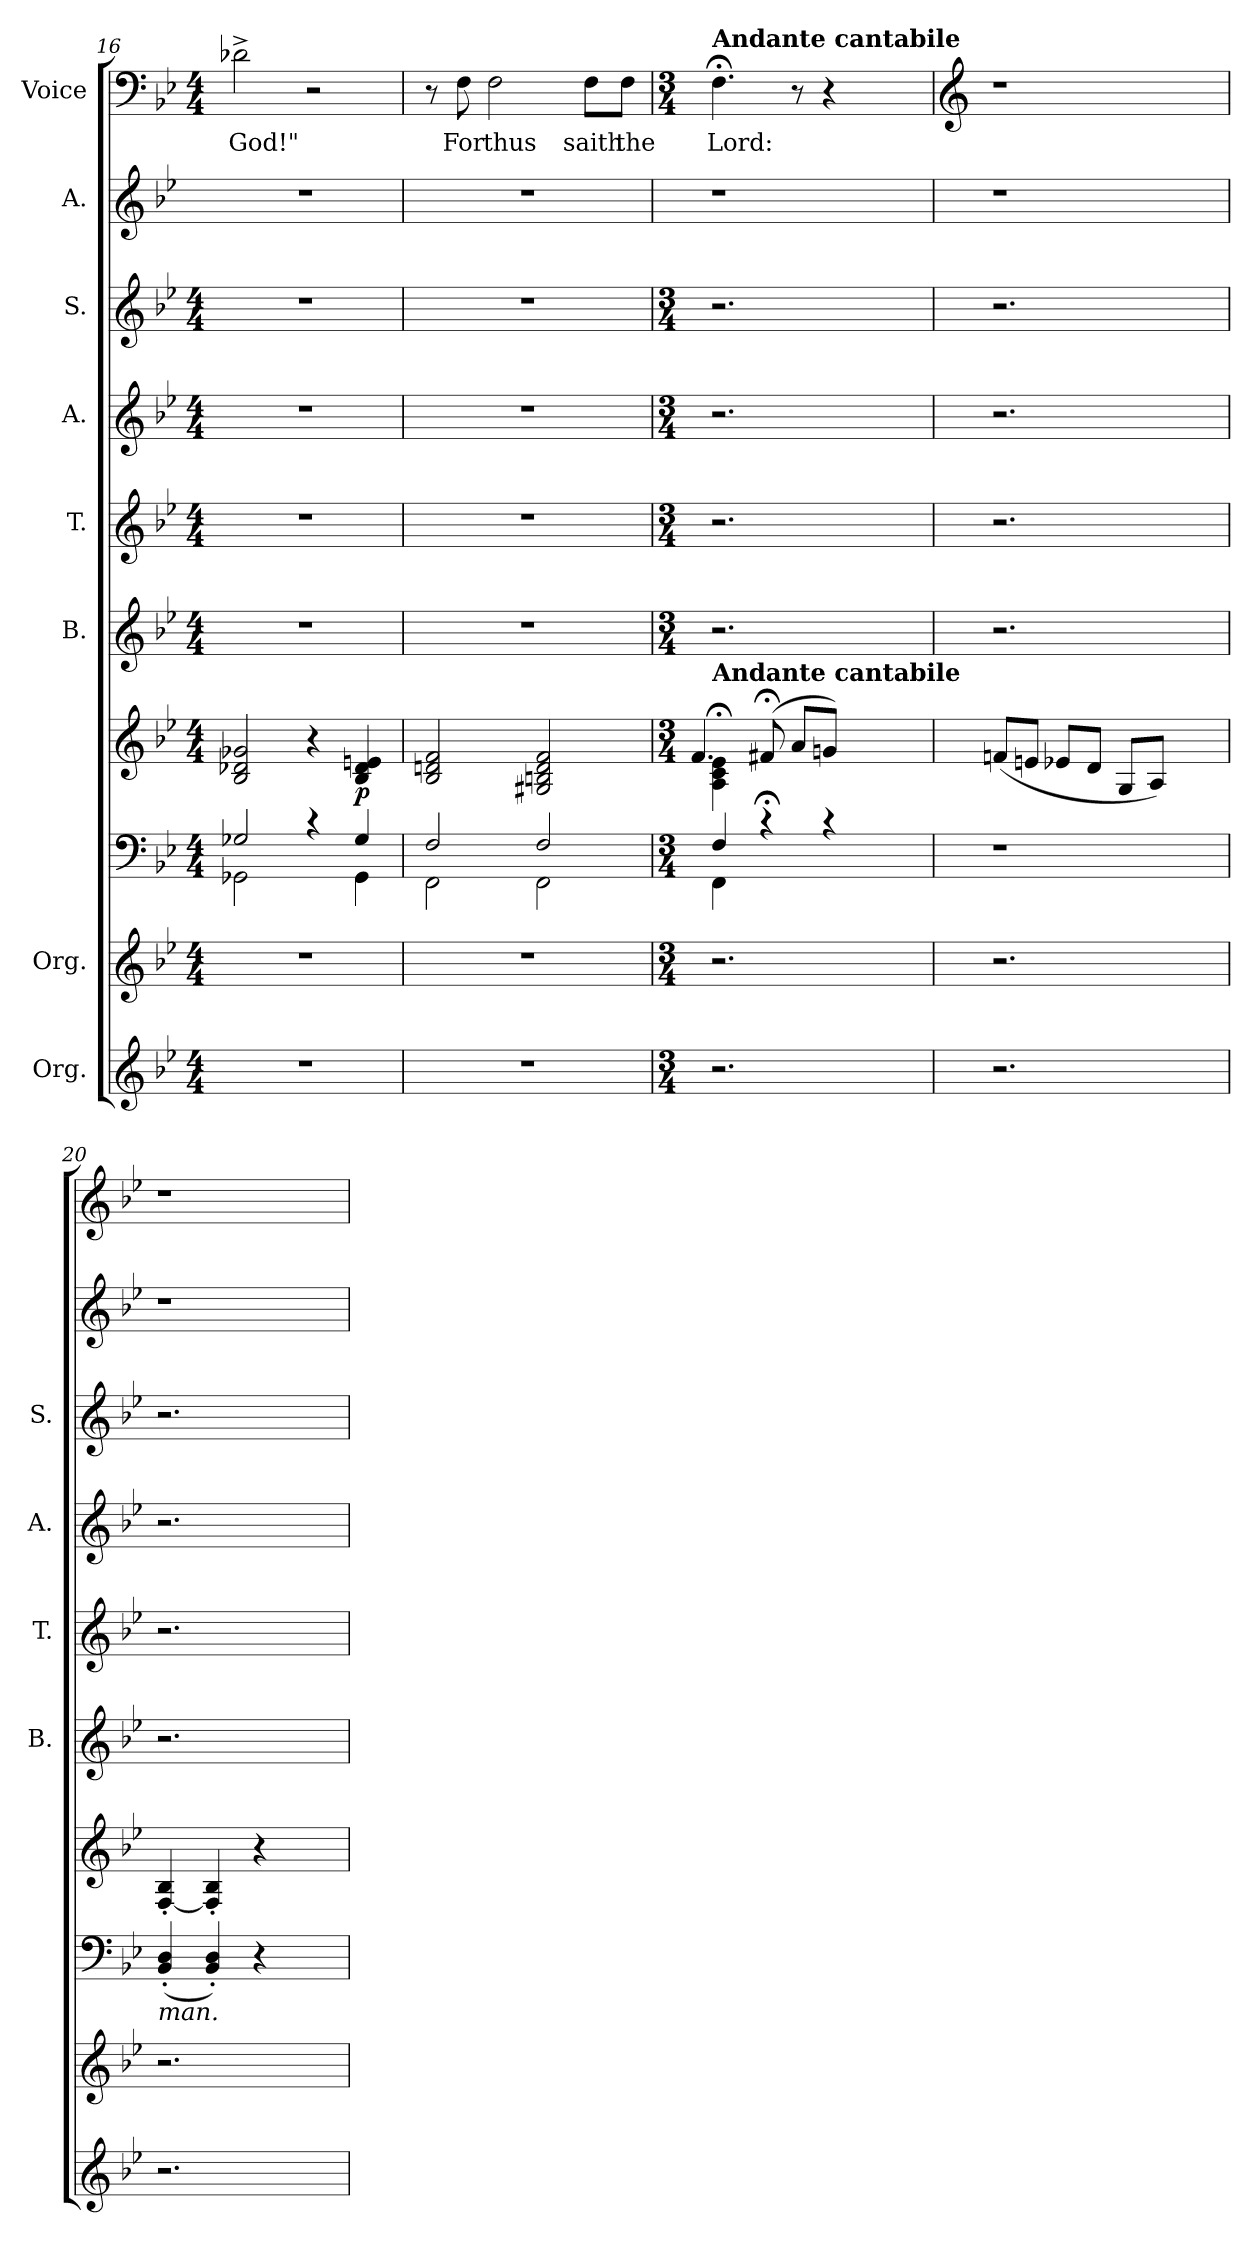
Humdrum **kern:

**kern	**kern	**kern	**dynam	**kern	**kern	**kern	**kern	**kern	**kern	**kern	**text
*part10	*part9	*part8	*part8	*part7	*part6	*part5	*part4	*part3	*part2	*part1	*part1
*staff10	*staff9	*staff8	*staff8	*staff7	*staff6	*staff5	*staff4	*staff3	*staff2	*staff1	*staff1
*I"Org.	*I"Org.	*	*	*	*I"B.	*I"T.	*I"A.	*I"S.	*I"A.	*I"Voice	*
*	*	*	*	*	*I'B.	*I'T.	*I'A.	*I'S.	*	*	*
*clefG2	*clefG2	*clefF4	*	*clefG2	*clefG2	*clefG2	*clefG2	*clefG2	*clefG2	*clefF4	*
*k[b-e-]	*k[b-e-]	*k[b-e-]	*	*k[b-e-]	*k[b-e-]	*k[b-e-]	*k[b-e-]	*k[b-e-]	*k[b-e-]	*k[b-e-]	*
*B-:	*B-:	*B-:	*	*B-:	*B-:	*B-:	*B-:	*B-:	*B-:	*B-:	*
*M4/4	*M4/4	*M4/4	*	*M4/4	*M4/4	*M4/4	*M4/4	*M4/4	*	*M4/4	*
=16	=16	=16	=16	=16	=16	=16	=16	=16	=16	=16	=16
*	*	*^	*	*	*	*	*	*	*	*	*
!	!	!	!	!	!	!	!	!	!	!	!	!LO:LY:b
1r	1r	2G-X/	2GG-X\	.	2B-/ 2d-X/ 2g-X/	1r	1r	1r	1r	1r	2d-X^>\	God!"
.	.	4rc	4ryy	.	4r	.	.	.	.	.	2r	.
!	!	!	!	!LO:DY:a	!	!	!	!	!	!	!	!
.	.	4G-/	4GG-\	p	4B-/ 4d-/ 4en/	.	.	.	.	.	.	.
=17	=17	=17	=17	=17	=17	=17	=17	=17	=17	=17	=17	=17
1r	1r	2F/	2FF\	.	2B-/ 2dn/ 2f/	1r	1r	1r	1r	1r	8r	.
!	!	!	!	!	!	!	!	!	!	!	!	!LO:LY:b
.	.	.	.	.	.	.	.	.	.	.	8F\	For
!	!	!	!	!	!	!	!	!	!	!	!	!LO:LY:b
.	.	.	.	.	.	.	.	.	.	.	2F\	thus
.	.	2F/	2FF\	.	2G#X/ 2Bn/ 2d/ 2f/	.	.	.	.	.	.	.
!	!	!	!	!	!	!	!	!	!	!	!	!LO:LY:b
.	.	.	.	.	.	.	.	.	.	.	8F\L	saith
!	!	!	!	!	!	!	!	!	!	!	!	!LO:LY:b
.	.	.	.	.	.	.	.	.	.	.	8F\J	the
=18	=18	=18	=18	=18	=18	=18	=18	=18	=18	=18	=18	=18
*M3/4	*M3/4	*M3/4	*	*	*M3/4	*M3/4	*M3/4	*M3/4	*M3/4	*	*M3/4	*
*	*	*	*	*	*^	*	*	*	*	*	*	*
!	!	!	!	!	!	!	!	!	!	!	!	!LO:TX:a:B:t=Andante cantabile	!
!	!	!	!	!	!LO:TX:a:B:t=Andante cantabile	!	!	!	!	!	!	!	!
!	!	!	!	!	!	!	!	!	!	!	!	!	!LO:LY:b
2.r	2.r	4F/	4FF\	.	4A\; 4c\; 4e-\;	4.f/	2.r	2.r	2.r	2.r	1r	4.F;<\	Lord:
.	.	4r;<c	4ryy	.	(8f#X;</	.	.	.	.	.	.	.	.
.	.	.	.	.	8a/L	4.ryy	.	.	.	.	.	8r	.
.	.	4rc	2ryy	.	8gn/J)	.	.	.	.	.	.	4r	.
.	.	.	.	.	4.ryy	.	.	.	.	.	.	.	.
4ryy	4ryy	4ryy	.	.	.	4ryy	4ryy	4ryy	4ryy	4ryy	.	4ryy	.
*	*	*v	*v	*	*	*	*	*	*	*	*	*	*
*	*	*	*	*v	*v	*	*	*	*	*	*	*
!!LO:PB:g=z
=19	=19	=19	=19	=19	=19	=19	=19	=19	=19	=19	=19
*	*	*	*	*	*	*	*	*	*	*clefG2	*
*	*	*	*	*^	*	*	*	*	*	*	*
!	!	!LO:N:vis=1	!	!	!	!	!	!	!	!	!LO:N:vis=1	!
*	*	*	*	*v	*v	*	*	*	*	*	*	*
2.r	2.r	2.r	.	(>8fn/L	2.r	2.r	2.r	2.r	1r	2.r	.
.	.	.	.	8en/J	.	.	.	.	.	.	.
.	.	.	.	8e-X/L	.	.	.	.	.	.	.
.	.	.	.	8d/J	.	.	.	.	.	.	.
.	.	.	.	8G/L	.	.	.	.	.	.	.
.	.	.	.	8A/J)	.	.	.	.	.	.	.
4ryy	4ryy	4ryy	.	4ryy	4ryy	4ryy	4ryy	4ryy	.	4ryy	.
=20	=20	=20	=20	=20	=20	=20	=20	=20	=20	=20	=20
!	!	!LO:TX:b:i:t=man.	!	!	!	!	!	!	!	!	!
!	!	!	!	!	!	!	!	!	!	!LO:N:vis=1	!
2.r	2.r	(<4BB-/'< 4D/'<	.	[<4F/'< 4B-/'<	2.r	2.r	2.r	2.r	1r	2.r	.
.	.	4BB-/'< 4D/'<)	.	4F/]'< 4B-/'<	.	.	.	.	.	.	.
.	.	4r	.	4r	.	.	.	.	.	.	.
4ryy	4ryy	4ryy	.	4ryy	4ryy	4ryy	4ryy	4ryy	.	4ryy	.
=	=	=	=	=	=	=	=	=	=	=	=
*-	*-	*-	*-	*-	*-	*-	*-	*-	*-	*-	*-
